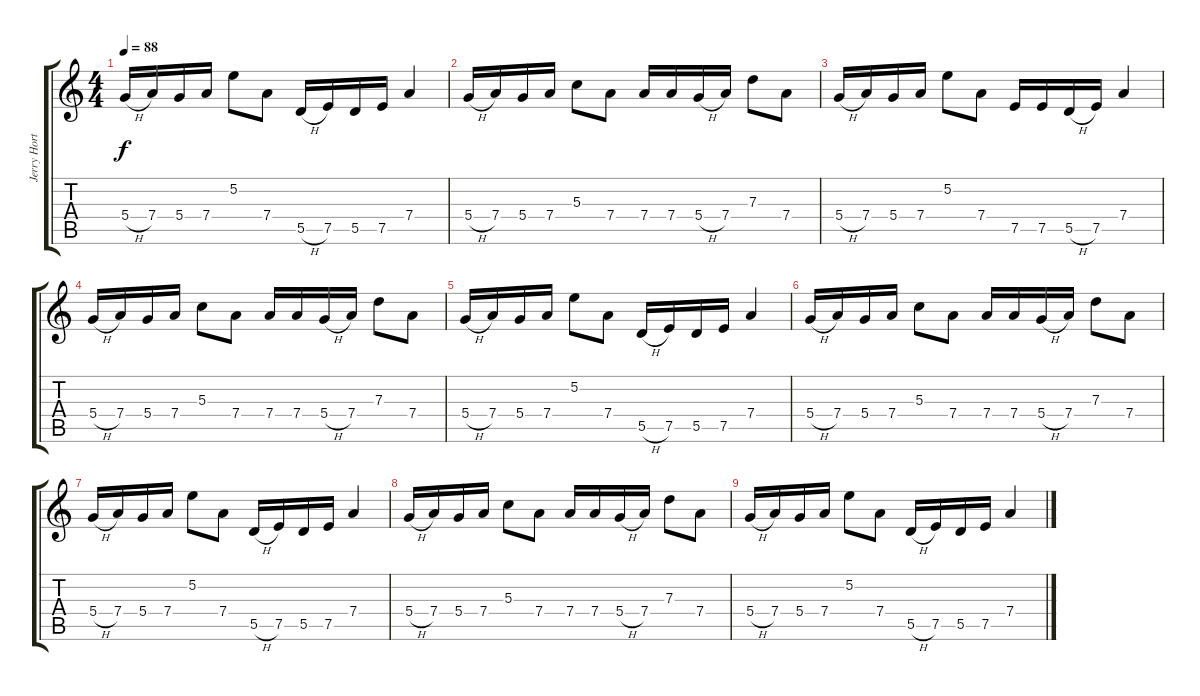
\track ("Jerry Horton" "Jerry Hort") {instrument overdrivenguitar}
\staff {score tabs}
\tuning (E4 B3 G3 D3 A2 E2) {hide}
\ts (4 4)
\tempo 88
\clef g2
\ks c
5.4{h}.16{dy f} 7.4.16 5.4.16 7.4.16 5.2.8 7.4.8 5.5{h}.16 7.5.16 5.5.16 7.5.16 7.4.4 |
5.4{h}.16 7.4.16 5.4.16 7.4.16 5.3.8 7.4.8 7.4.16 7.4.16 5.4{h}.16 7.4.16 7.3.8 7.4.8 |
5.4{h}.16 7.4.16 5.4.16 7.4.16 5.2.8 7.4.8 7.5.16 7.5.16 5.5{h}.16 7.5.16 7.4.4 |
5.4{h}.16 7.4.16 5.4.16 7.4.16 5.3.8 7.4.8 7.4.16 7.4.16 5.4{h}.16 7.4.16 7.3.8 7.4.8 |
5.4{h}.16 7.4.16 5.4.16 7.4.16 5.2.8 7.4.8 5.5{h}.16 7.5.16 5.5.16 7.5.16 7.4.4 |
5.4{h}.16 7.4.16 5.4.16 7.4.16 5.3.8 7.4.8 7.4.16 7.4.16 5.4{h}.16 7.4.16 7.3.8 7.4.8 |
5.4{h}.16 7.4.16 5.4.16 7.4.16 5.2.8 7.4.8 5.5{h}.16 7.5.16 5.5.16 7.5.16 7.4.4 |
5.4{h}.16 7.4.16 5.4.16 7.4.16 5.3.8 7.4.8 7.4.16 7.4.16 5.4{h}.16 7.4.16 7.3.8 7.4.8 |
5.4{h}.16 7.4.16 5.4.16 7.4.16 5.2.8 7.4.8 5.5{h}.16 7.5.16 5.5.16 7.5.16 7.4.4
